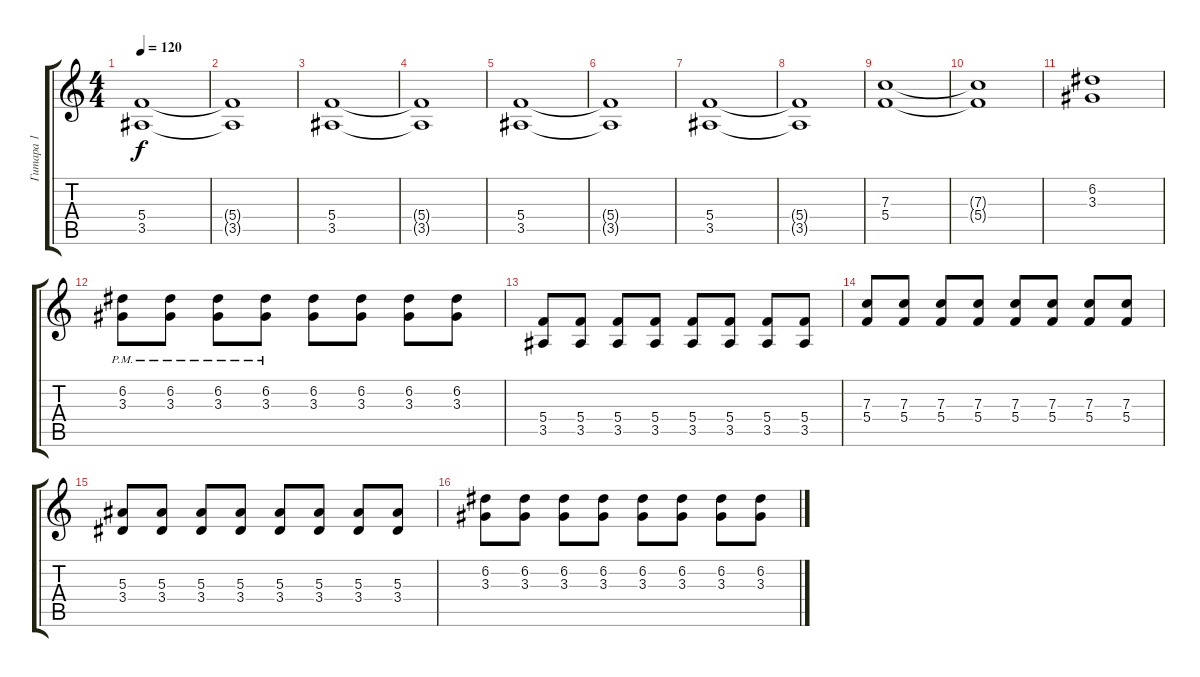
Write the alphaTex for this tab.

\track ("Гитара 1" "Гитара 1") {instrument overdrivenguitar}
\staff {score tabs}
\tuning (D4 A3 F3 C3 G2 D2) {hide}
\ts (4 4)
\tempo 120
\clef g2
\ks c
(5.4 3.5).1{dy f} |
(5.4{t} 3.5{t}).1 |
(5.4 3.5).1 |
(5.4{t} 3.5{t}).1 |
(5.4 3.5).1 |
(5.4{t} 3.5{t}).1 |
(5.4 3.5).1 |
(5.4{t} 3.5{t}).1 |
(7.3 5.4).1 |
(7.3{t} 5.4{t}).1 |
(6.2 3.3).1 |
(6.2{pm} 3.3{pm}).8 (6.2{pm} 3.3{pm}).8 (6.2{pm} 3.3{pm}).8 (6.2{pm} 3.3{pm}).8 (6.2 3.3).8 (6.2 3.3).8 (6.2 3.3).8 (6.2 3.3).8 |
(5.4 3.5).8 (5.4 3.5).8 (5.4 3.5).8 (5.4 3.5).8 (5.4 3.5).8 (5.4 3.5).8 (5.4 3.5).8 (5.4 3.5).8 |
(7.3 5.4).8 (7.3 5.4).8 (7.3 5.4).8 (7.3 5.4).8 (7.3 5.4).8 (7.3 5.4).8 (7.3 5.4).8 (7.3 5.4).8 |
(5.3 3.4).8 (5.3 3.4).8 (5.3 3.4).8 (5.3 3.4).8 (5.3 3.4).8 (5.3 3.4).8 (5.3 3.4).8 (5.3 3.4).8 |
(6.2 3.3).8 (6.2 3.3).8 (6.2 3.3).8 (6.2 3.3).8 (6.2 3.3).8 (6.2 3.3).8 (6.2 3.3).8 (6.2 3.3).8
